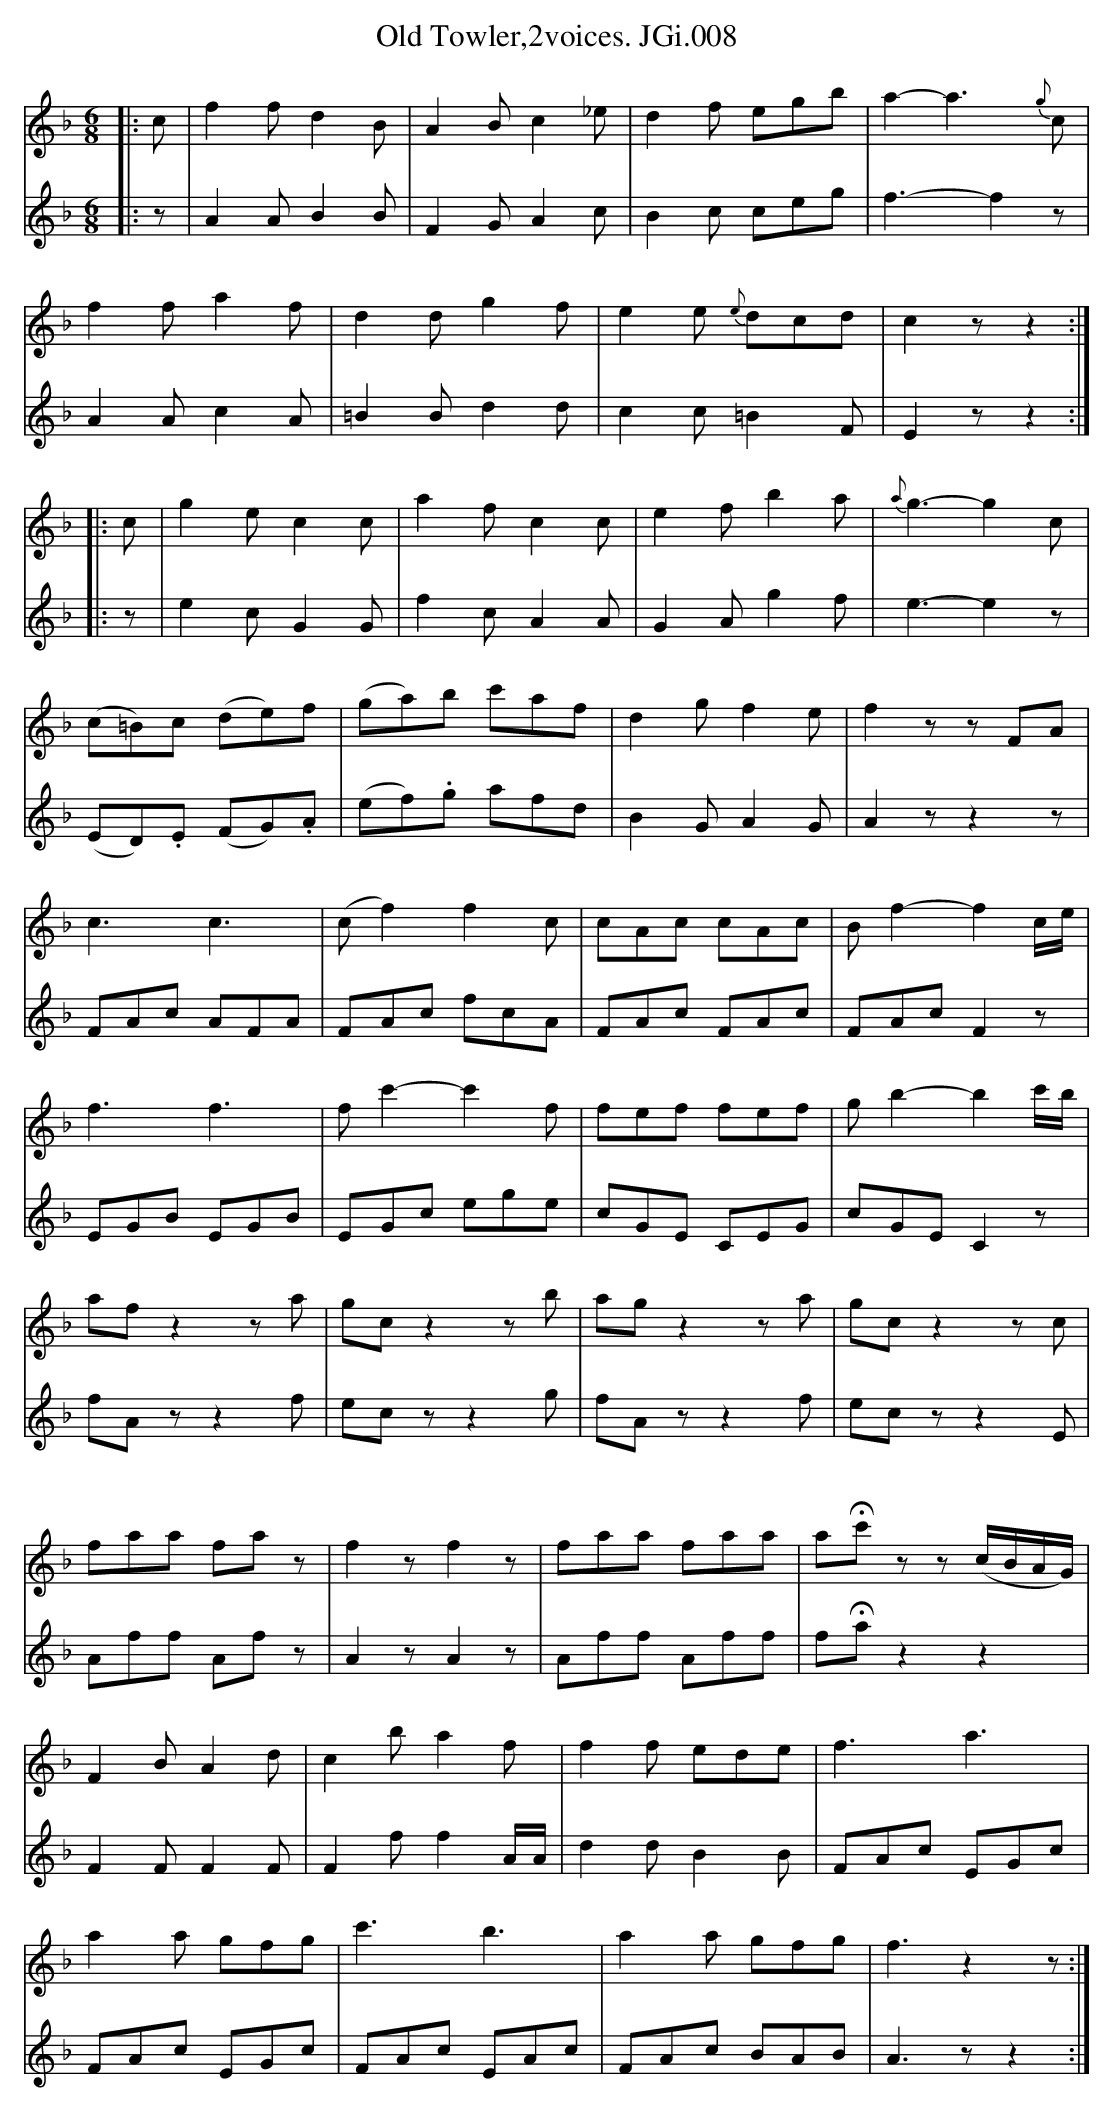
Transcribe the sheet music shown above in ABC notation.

X:1
T:Old Towler,2voices. JGi.008
M:6/8
L:1/8
K:F
[V:1]|:c|f2f d2B|A2Bc2_e|d2f egb|a2-a3{g}c|
[V:2]|:z|A2AB2B|F2GA2c|B2c ceg|f3-f2z|
[V:1]f2fa2f|d2dg2f|e2e {e}dcd|c2zz2:|
[V:2]A2Ac2A|=B2Bd2d|c2c=B2F|E2zz2:|
[V:1]|:c|g2ec2c|a2fc2c|e2f b2a|{a}g3-g2c|
[V:2]|:z|e2cG2G|f2cA2A|G2Ag2f|e3-e2z|
[V:1](c=B)c (de)f|(ga)b c'af|d2g f2e|f2z zFA|
[V:2](ED).E (FG).A|(ef).g afd|B2GA2G|A2zz2z|
[V:1]c3c3|(cf2)f2c|cAc cAc|Bf2-f2c/e/2|
[V:2]FAc AFA|FAc fcA|FAc FAc|FAc F2z|
[V:1]f3f3|fc'2-c'2f|fef fef|gb2-b2c'/2b/2|
[V:2]EGB EGB|EGc ege|cGE CEG|cGE C2z|
[V:1]afz2za|gcz2zb|agz2za|gcz2zc|
[V:2]fAzz2f|eczz2g|fAzz2f|eczz2E|
[V:1]faa faz|f2zf2z|faa faa|aHc' zz(c/2B/2A/2G/2)|
[V:2]Aff Afz|A2zA2z|Aff Aff|fHaz2z2|
[V:1]F2B A2d|c2ba2f|f2f ede|f3a3|
[V:2]F2FF2F|F2ff2A/2A/2|d2dB2B|FAc EGc|
[V:1]a2a gfg|c'3b3|a2a gfg|f3z2z:|
[V:2]FAc EGc|FAc EAc|FAc BAB|A3zz2:|
